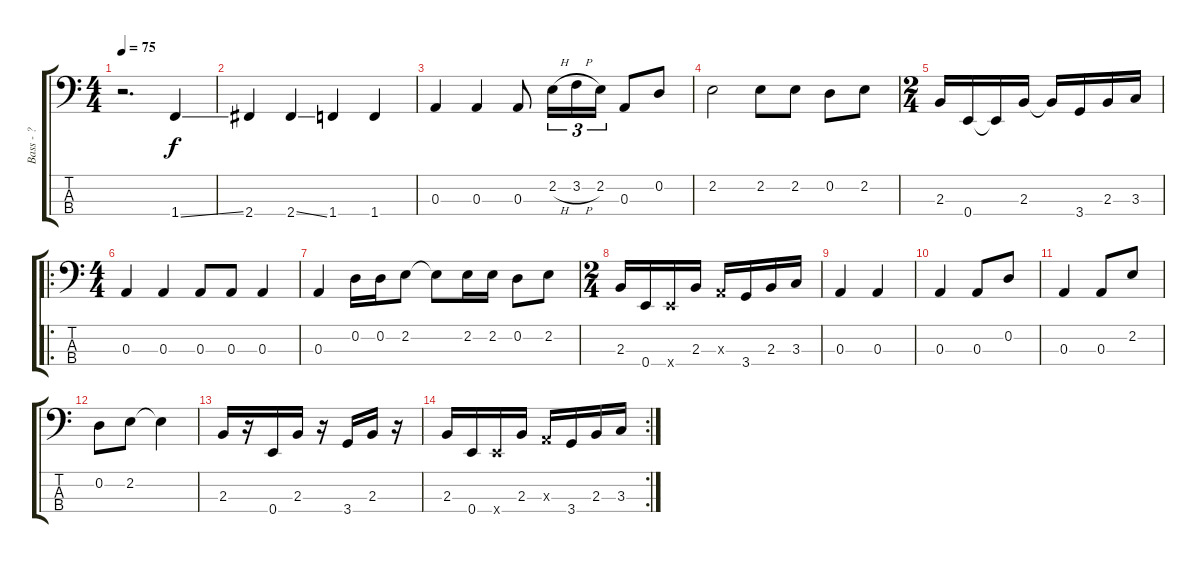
\track ("Bass - ?" "Bass - ?") {instrument electricbasspick}
\staff {score tabs}
\tuning (G2 D2 A1 E1) {hide}
\ts (4 4)
\tempo 75
\clef f4
\ks c
r.2{d dy f instrument electricbasspick} 1.4{ss}.4 |
2.4.4 2.4{ss}.4 1.4.4 1.4.4 |
0.3.4 0.3.4 0.3.8 2.2{h}.16{tu (3 2)} 3.2{h}.16{tu (3 2)} 2.2.16{tu (3 2)} 0.3.8 0.2.8 |
2.2.2 2.2.8 2.2.8 0.2.8 2.2.8 |
\ts (2 4)
2.3.16 0.4.16 0.4{t}.16 2.3.16 2.3{t}.16 3.4.16 2.3.16 3.3.16 |
\ro
\ts (4 4)
0.3.4 0.3.4 0.3.8 0.3.8 0.3.4 |
0.3.4 0.2.16 0.2.16 2.2.8 2.2{t}.8 2.2.16 2.2.16 0.2.8 2.2.8 |
\ts (2 4)
2.3.16 0.4.16 0.4{x}.16 2.3.16 0.3{x}.16 3.4.16 2.3.16 3.3.16 |
0.3.4 0.3.4 |
0.3.4 0.3.8 0.2.8 |
0.3.4 0.3.8 2.2.8 |
0.2.8 2.2.8 2.2{t}.4 |
2.3.16 r.16 0.4.16 2.3.16 r.16 3.4.16 2.3.16 r.16 |
\rc 2
2.3.16 0.4.16 0.4{x}.16 2.3.16 0.3{x}.16 3.4.16 2.3.16 3.3.16
